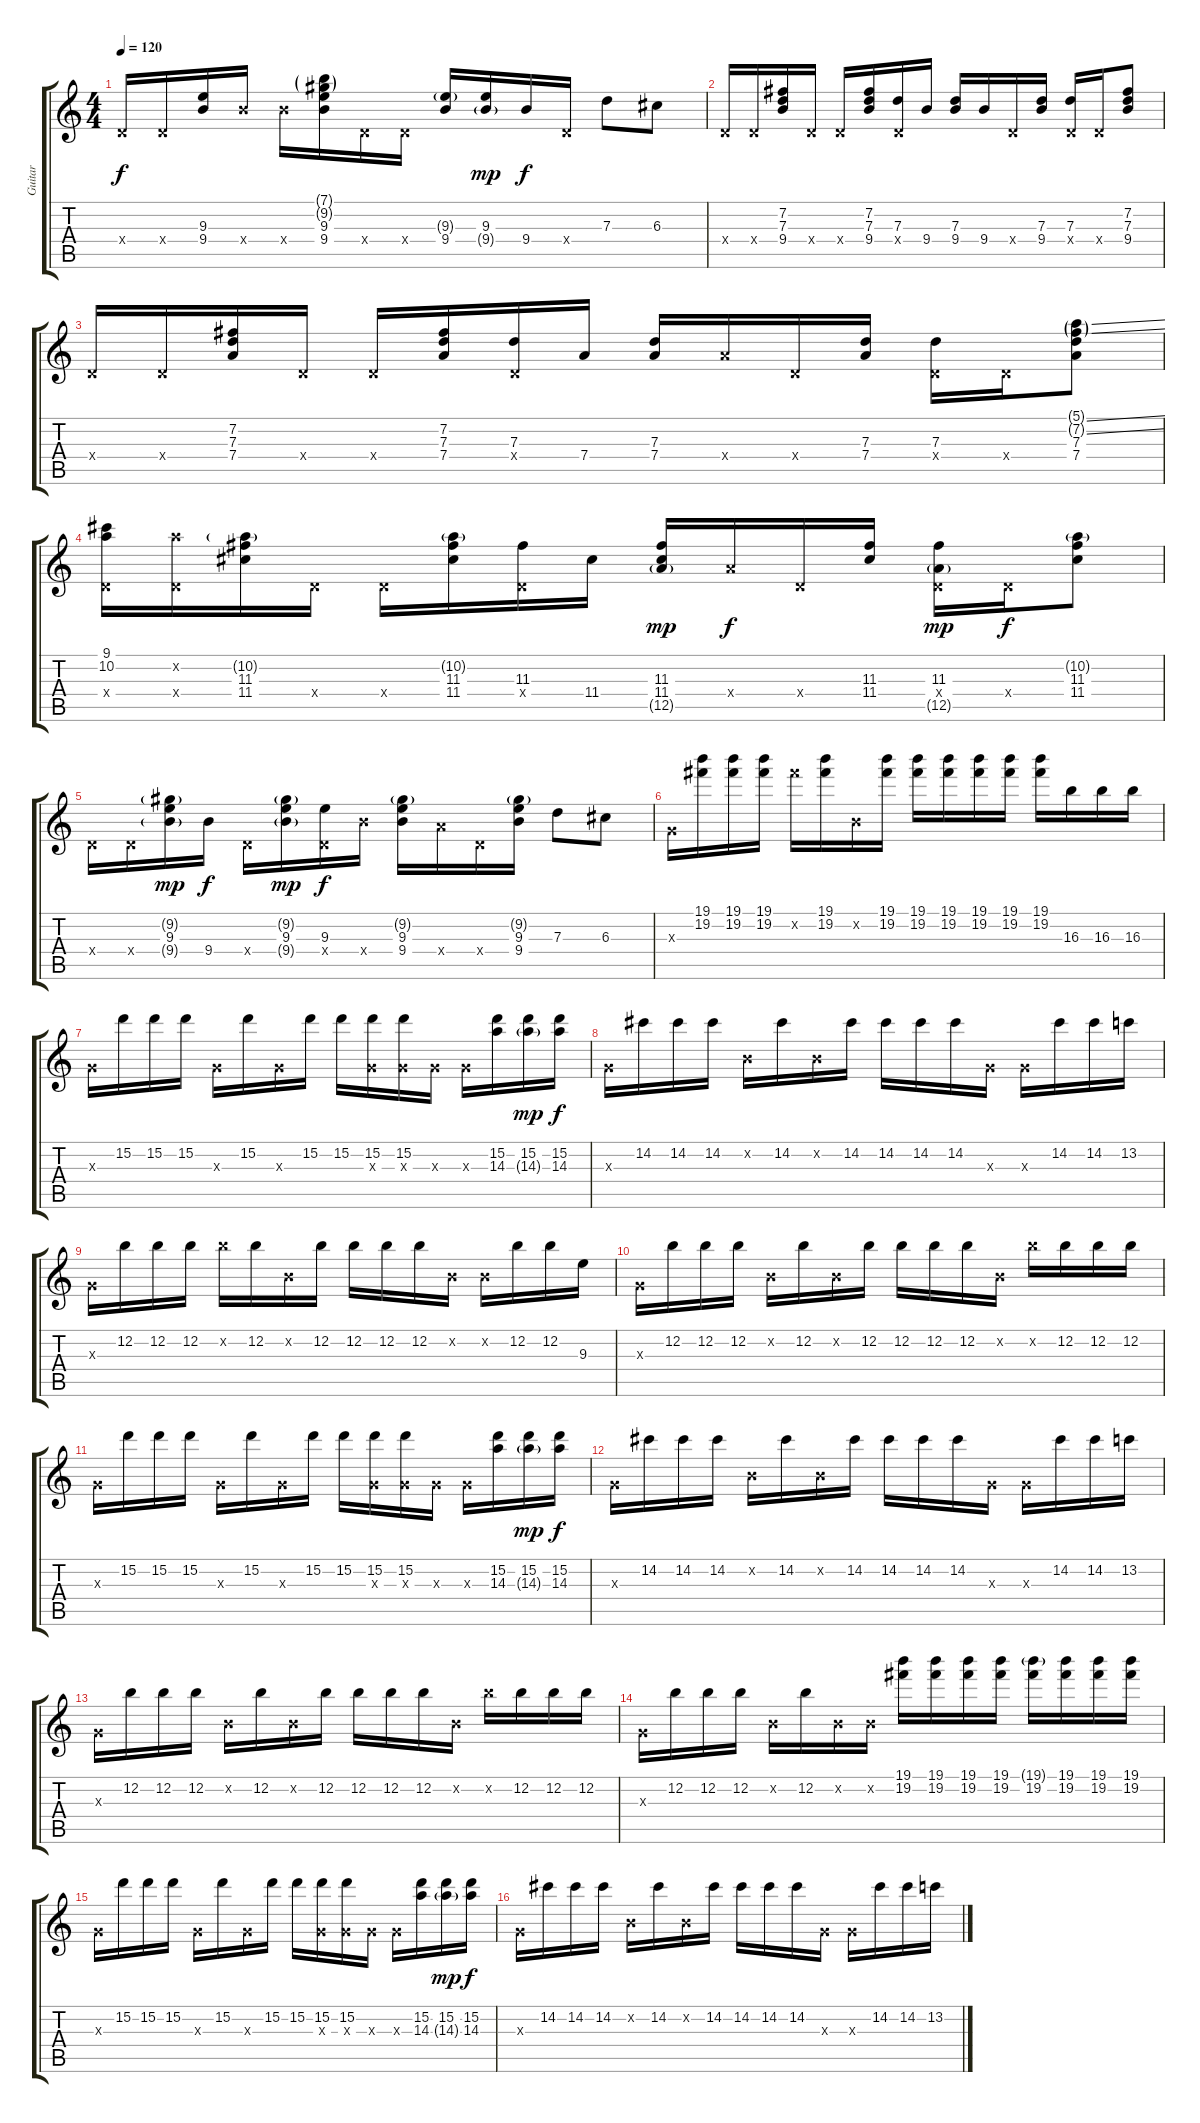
\track ("Guitar" "Guitar") {instrument electricguitarclean}
\staff {score tabs}
\tuning (E4 B3 G3 D3 A2 E2) {hide}
\ts (4 4)
\tempo 120
\clef g2
\ks c
0.4{x}.16{dy f} 0.4{x}.16 (9.3 9.4).16 9.4{x}.16 9.4{x}.16 (7.1{g} 9.2{g} 9.3 9.4).16 0.4{x}.16 0.4{x}.16 (9.3{g} 9.4).16 (9.3 9.4{g}).16{dy mp} 9.4.16{dy f} 0.4{x}.16 7.3.8 6.3.8 |
0.4{x}.16 0.4{x}.16 (7.2 7.3 9.4).16 0.4{x}.16 0.4{x}.16 (7.2 7.3 9.4).16 (7.3 0.4{x}).16 9.4.16 (7.3 9.4).16 9.4.16 0.4{x}.16 (7.3 9.4).16 (7.3 0.4{x}).16 0.4{x}.16 (7.2 7.3 9.4).8 |
0.4{x}.16 0.4{x}.16 (7.2 7.3 7.4).16 0.4{x}.16 0.4{x}.16 (7.2 7.3 7.4).16 (7.3 0.4{x}).16 7.4.16 (7.3 7.4).16 7.4{x}.16 0.4{x}.16 (7.3 7.4).16 (7.3 0.4{x}).16 0.4{x}.16 (5.1{ss g} 7.2{ss g} 7.3 7.4).8 |
(9.1 10.2 0.4{x}).16 (10.2{x} 0.4{x}).16 (10.2{g} 11.3 11.4).16 0.4{x}.16 0.4{x}.16 (10.2{g} 11.3 11.4).16 (11.3 0.4{x}).16 11.4.16 (11.3 11.4 12.5{g}).16{dy mp} 7.4{x}.16{dy f} 0.4{x}.16 (11.3 11.4).16 (11.3 0.4{x} 12.5{g}).16{dy mp} 0.4{x}.16{dy f} (10.2{g} 11.3 11.4).8 |
0.4{x}.16 0.4{x}.16 (9.2{g} 9.3 9.4{g}).16{dy mp} 9.4.16{dy f} 0.4{x}.16 (9.2{g} 9.3 9.4{g}).16{dy mp} (9.3 0.4{x}).16{dy f} 9.4{x}.16 (9.2{g} 9.3 9.4).16 7.4{x}.16 0.4{x}.16 (9.2{g} 9.3 9.4).16 7.3.8 6.3.8 |
\section ("" "")
0.3{x}.16 (19.1 19.2).16 (19.1 19.2).16 (19.1 19.2).16 19.2{x}.16 (19.1 19.2).16 0.2{x}.16 (19.1 19.2).16 (19.1 19.2).16 (19.1 19.2).16 (19.1 19.2).16 (19.1 19.2).16 (19.1 19.2).16 16.3.16 16.3.16 16.3.16 |
0.3{x}.16 15.2.16 15.2.16 15.2.16 0.3{x}.16 15.2.16 0.3{x}.16 15.2.16 15.2.16 (15.2 0.3{x}).16 (15.2 0.3{x}).16 0.3{x}.16 0.3{x}.16 (15.2 14.3).16 (15.2 14.3{g}).16{dy mp} (15.2 14.3).16{dy f} |
0.3{x}.16 14.2.16 14.2.16 14.2.16 0.2{x}.16 14.2.16 0.2{x}.16 14.2.16 14.2.16 14.2.16 14.2.16 0.3{x}.16 0.3{x}.16 14.2.16 14.2.16 13.2.16 |
0.3{x}.16 12.2.16 12.2.16 12.2.16 12.2{x}.16 12.2.16 0.2{x}.16 12.2.16 12.2.16 12.2.16 12.2.16 0.2{x}.16 0.2{x}.16 12.2.16 12.2.16 9.3.16 |
\section ("" "")
0.3{x}.16 12.2.16 12.2.16 12.2.16 0.2{x}.16 12.2.16 0.2{x}.16 12.2.16 12.2.16 12.2.16 12.2.16 0.2{x}.16 12.2{x}.16 12.2.16 12.2.16 12.2.16 |
0.3{x}.16 15.2.16 15.2.16 15.2.16 0.3{x}.16 15.2.16 0.3{x}.16 15.2.16 15.2.16 (15.2 0.3{x}).16 (15.2 0.3{x}).16 0.3{x}.16 0.3{x}.16 (15.2 14.3).16 (15.2 14.3{g}).16{dy mp} (15.2 14.3).16{dy f} |
0.3{x}.16 14.2.16 14.2.16 14.2.16 0.2{x}.16 14.2.16 0.2{x}.16 14.2.16 14.2.16 14.2.16 14.2.16 0.3{x}.16 0.3{x}.16 14.2.16 14.2.16 13.2.16 |
0.3{x}.16 12.2.16 12.2.16 12.2.16 0.2{x}.16 12.2.16 0.2{x}.16 12.2.16 12.2.16 12.2.16 12.2.16 0.2{x}.16 12.2{x}.16 12.2.16 12.2.16 12.2.16 |
0.3{x}.16 12.2.16 12.2.16 12.2.16 0.2{x}.16 12.2.16 0.2{x}.16 0.2{x}.16 (19.1 19.2).16 (19.1 19.2).16 (19.1 19.2).16 (19.1 19.2).16 (19.1{g} 19.2).16 (19.1 19.2).16 (19.1 19.2).16 (19.1 19.2).16 |
0.3{x}.16 15.2.16 15.2.16 15.2.16 0.3{x}.16 15.2.16 0.3{x}.16 15.2.16 15.2.16 (15.2 0.3{x}).16 (15.2 0.3{x}).16 0.3{x}.16 0.3{x}.16 (15.2 14.3).16 (15.2 14.3{g}).16{dy mp} (15.2 14.3).16{dy f} |
0.3{x}.16 14.2.16 14.2.16 14.2.16 0.2{x}.16 14.2.16 0.2{x}.16 14.2.16 14.2.16 14.2.16 14.2.16 0.3{x}.16 0.3{x}.16 14.2.16 14.2.16 13.2.16
